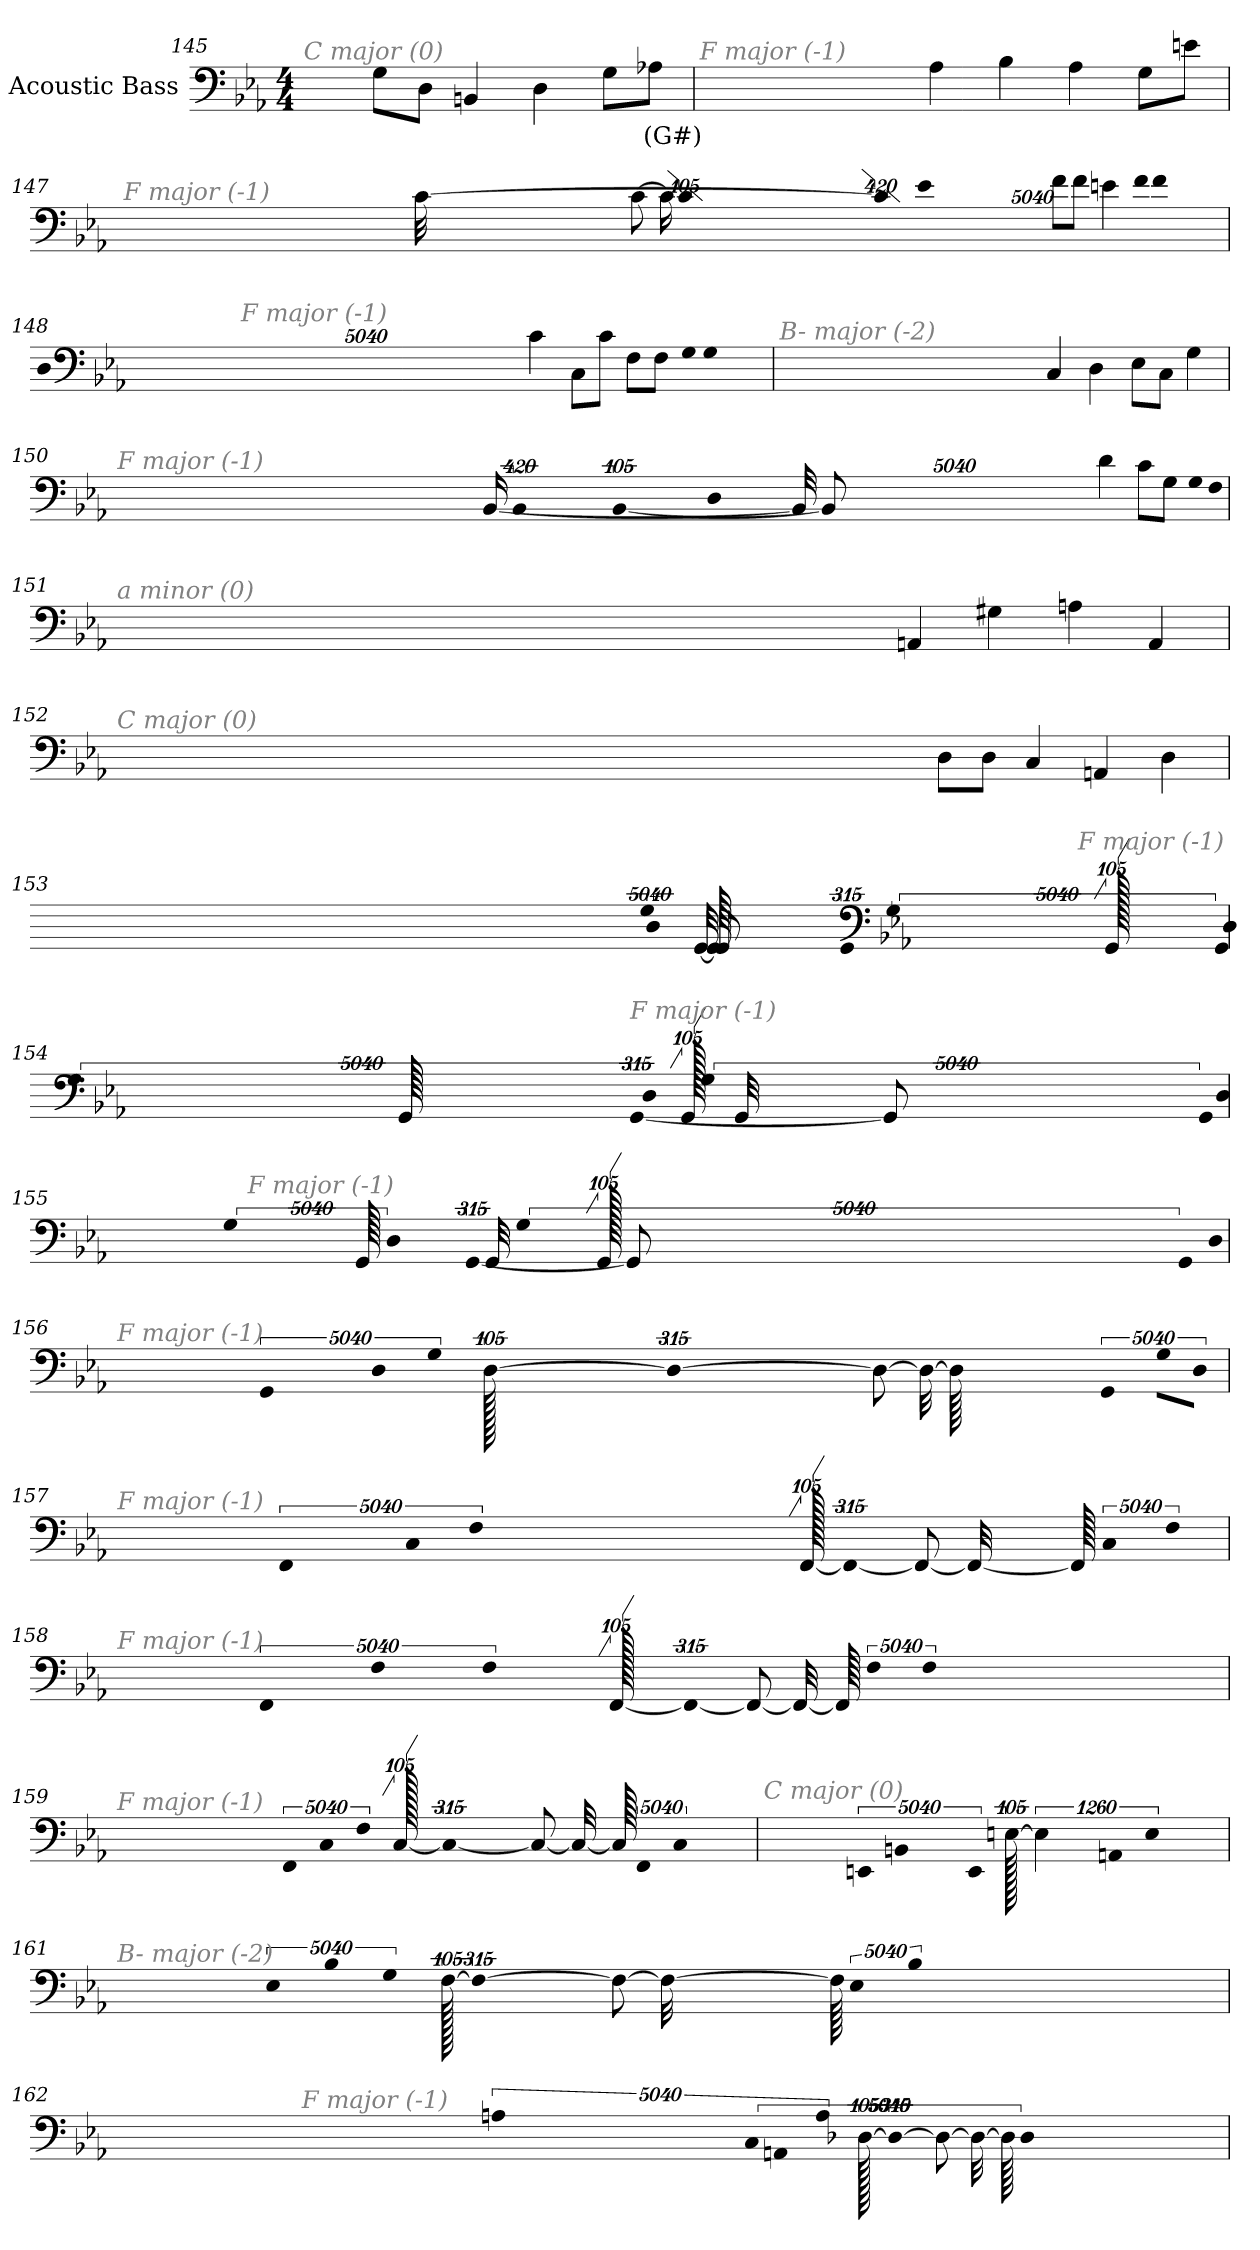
**kern	**text
*part1	*part1
*staff1	*staff1
*I"Acoustic Bass	*
*clefF4	*
*ITrd7c12	*
*k[b-e-a-]	*
*E-:	*
*M4/4	*
=145	=145
!LO:TX:i:color=#808080:t=C major (0)	!
8GGL	.
8DDJ	.
4BBBn	.
4DD	.
8GGL	.
8AA-XiJ	(G#)
=146	=146
!LO:TX:i:color=#808080:t=F major (-1)	!
4AA-	.
4BB-	.
4AA-	.
8GGL	.
8EnJ	.
=147	=147
!LO:TX:i:color=#808080:t=F major (-1)	!
8FL	.
8FJ	.
4En	.
!LO:N:vis=8	!
40320%3347FL	.
!LO:N:vis=8	!
40320%3347F	.
!LO:N:vis=8	!
40320%3347EJ	.
!LO:N:vis=1024	!
[13440%13C	.
8C_	.
16C_	.
32C_	.
!LO:N:vis=1024%31	!
13440%407C]	.
=148	=148
!LO:TX:i:color=#808080:t=F major (-1)	!
4C	.
8CCL	.
8CJ	.
8FFL	.
8FFJ	.
!LO:N:vis=8	!
40320%3347GGL	.
!LO:N:vis=8	!
40320%3347GG	.
!LO:N:vis=8	!
40320%3347DDJ	.
=149	=149
!LO:TX:i:color=#808080:t=B- major (-2)	!
4CC	.
4DD	.
8EE-L	.
8CCJ	.
4GG	.
=150	=150
!LO:TX:i:color=#808080:t=F major (-1)	!
4D	.
8CL	.
8GGJ	.
!LO:N:vis=8	!
40320%3347GGL	.
!LO:N:vis=8	!
40320%3347FF	.
!LO:N:vis=8	!
40320%3347DDJ	.
!LO:N:vis=1024	!
[13440%13BBB-	.
8BBB-_	.
16BBB-_	.
32BBB-_	.
!LO:N:vis=1024%31	!
13440%407BBB-]	.
=151	=151
!LO:TX:i:color=#808080:t=a minor (0)	!
4AAAn	.
4GG#X	.
4AAn	.
4AAA	.
=152	=152
!LO:TX:i:color=#808080:t=C major (0)	!
8DDL	.
8DDJ	.
4CC	.
4AAAn	.
4DD	.
=153	=153
!LO:TX:i:color=#808080:t=F major (-1)	!
!LO:N:vis=4	!
20160%3347GGG	.
!LO:N:vis=4	!
20160%3347DD	.
!LO:N:vis=4	!
20160%3347GG	.
[6720%13GGG	.
40320GGG_	.
8GGG_	.
32GGG_	.
128GGG]	.
!LO:N:vis=4	!
20160%3347DD	.
!LO:N:vis=4	!
20160%3347GG	.
=154	=154
!LO:TX:i:color=#808080:t=F major (-1)	!
!LO:N:vis=4	!
20160%3347GGG	.
!LO:N:vis=4	!
20160%3347DD	.
!LO:N:vis=4	!
20160%3347GG	.
[6720%13GGG	.
40320GGG_	.
8GGG_	.
32GGG_	.
128GGG]	.
!LO:N:vis=4	!
20160%3347DD	.
!LO:N:vis=4	!
20160%3347GG	.
=155	=155
!LO:TX:i:color=#808080:t=F major (-1)	!
!LO:N:vis=4	!
20160%3347GGG	.
!LO:N:vis=4	!
20160%3347DD	.
!LO:N:vis=4	!
20160%3347GG	.
[6720%13GGG	.
40320GGG_	.
8GGG_	.
32GGG_	.
128GGG]	.
!LO:N:vis=4	!
20160%3347DD	.
!LO:N:vis=4	!
20160%3347GG	.
=156	=156
!LO:TX:i:color=#808080:t=F major (-1)	!
!LO:N:vis=4	!
20160%3347GGG	.
!LO:N:vis=4	!
20160%3347DD	.
!LO:N:vis=4	!
20160%3347GG	.
[6720%13DD	.
40320DD_	.
8DD_	.
32DD_	.
128DD]	.
!LO:N:vis=4	!
20160%3347GGG	.
!LO:N:vis=8	!
40320%3347GGL	.
!LO:N:vis=8	!
40320%3347DDJ	.
=157	=157
!LO:TX:i:color=#808080:t=F major (-1)	!
!LO:N:vis=4	!
20160%3347FFF	.
!LO:N:vis=4	!
20160%3347CC	.
!LO:N:vis=4	!
20160%3347FF	.
[6720%13FFF	.
40320FFF_	.
8FFF_	.
32FFF_	.
128FFF]	.
!LO:N:vis=4	!
20160%3347CC	.
!LO:N:vis=4	!
20160%3347FF	.
=158	=158
!LO:TX:i:color=#808080:t=F major (-1)	!
!LO:N:vis=4	!
20160%3347FFF	.
!LO:N:vis=4	!
20160%3347FF	.
!LO:N:vis=4	!
20160%3347FF	.
[6720%13FFF	.
40320FFF_	.
8FFF_	.
32FFF_	.
128FFF]	.
!LO:N:vis=4	!
20160%3347FF	.
!LO:N:vis=4	!
20160%3347FF	.
=159	=159
!LO:TX:i:color=#808080:t=F major (-1)	!
!LO:N:vis=4	!
20160%3347FFF	.
!LO:N:vis=4	!
20160%3347CC	.
!LO:N:vis=4	!
20160%3347FF	.
[6720%13CC	.
40320CC_	.
8CC_	.
32CC_	.
128CC]	.
!LO:N:vis=4	!
20160%3347FFF	.
!LO:N:vis=4	!
20160%3347CC	.
=160	=160
!LO:TX:i:color=#808080:t=C major (0)	!
!LO:N:vis=4	!
20160%3347EEEn	.
!LO:N:vis=4	!
20160%3347BBBn	.
!LO:N:vis=4	!
20160%3347EEE	.
[6720%13EEn	.
5040%827EE]	.
!LO:N:vis=4	!
20160%3347AAAn	.
!LO:N:vis=4	!
20160%3347EE	.
=161	=161
!LO:TX:i:color=#808080:t=B- major (-2)	!
!LO:N:vis=4	!
20160%3347EE-	.
!LO:N:vis=4	!
20160%3347BB-	.
!LO:N:vis=4	!
20160%3347GG	.
[6720%13FF	.
40320FF_	.
8FF_	.
32FF_	.
128FF]	.
!LO:N:vis=4	!
20160%3347EE-	.
!LO:N:vis=4	!
20160%3347BB-	.
=162	=162
!LO:TX:i:color=#808080:t=F major (-1)	!
!LO:N:vis=4	!
20160%3347AAn	.
!LO:N:vis=4	!
20160%3347AAAn	.
!LO:N:vis=4	!
20160%3347AA	.
[6720%13DD	.
40320DD_	.
8DD_	.
32DD_	.
128DD]	.
!LO:N:vis=4	!
20160%3347DD-X	.
!LO:N:vis=4	!
20160%3347CC	.
=	=
*-	*-
